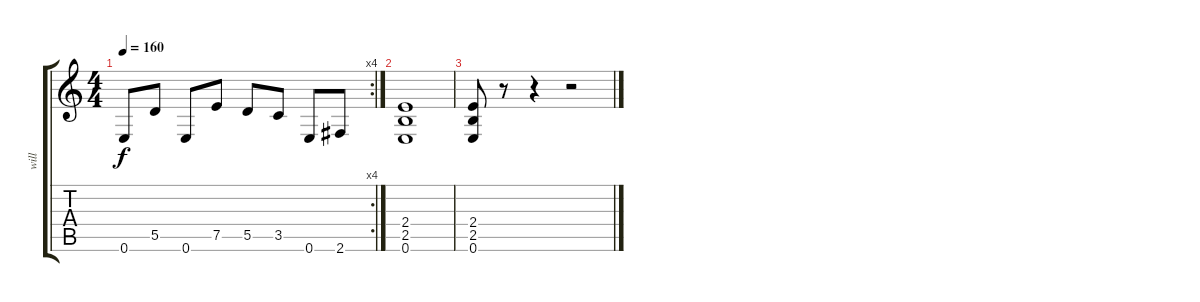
\track ("will" "will") {instrument distortionguitar}
\staff {score tabs}
\tuning (E4 B3 G3 D3 A2 E2) {hide}
\rc 4
\ts (4 4)
\tempo 160
\clef g2
\ks c
0.6.8{dy f} 5.5.8 0.6.8 7.5.8 5.5.8 3.5.8 0.6.8 2.6.8 |
(2.4 2.5 0.6).1 |
(2.4 2.5 0.6).8 r.8 r.4 r.2
